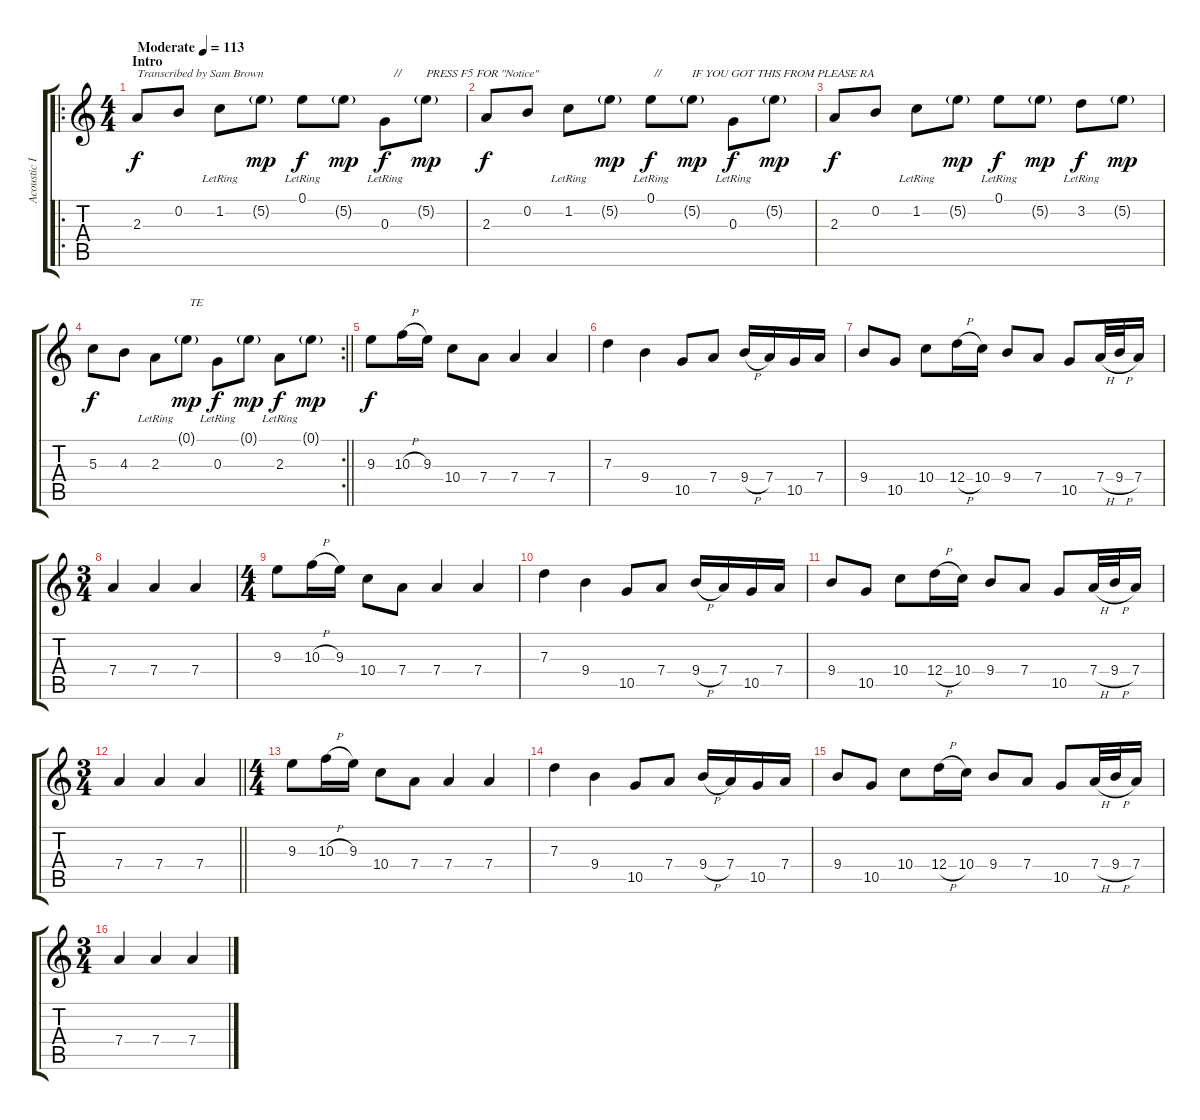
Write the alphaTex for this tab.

\track ("Acoustic I" "Acoustic I") {instrument acousticguitarsteel}
\staff {score tabs}
\tuning (E4 B3 G3 D3 A2 E2) {hide}
\ro
\ts (4 4)
\section ("" "Intro")
\tempo (113 "Moderate")
\clef g2
\ks c
2.3.8{txt "Transcribed by Sam Brown" dy f instrument acousticguitarsteel} 0.2.8 1.2{lr}.8 5.2{g}.8{dy mp} 0.1{lr}.8{dy f} 5.2{g}.8{dy mp} 0.3{lr}.8{txt "   //" dy f} 5.2{g}.8{txt "PRESS F5 FOR \"Notice\"" dy mp} |
2.3.8{dy f} 0.2.8 1.2{lr}.8 5.2{g}.8{dy mp} 0.1{lr}.8{txt " //" dy f} 5.2{g}.8{txt "IF YOU GOT THIS FROM PLEASE RA" dy mp} 0.3{lr}.8{dy f} 5.2{g}.8{dy mp} |
2.3.8{dy f} 0.2.8 1.2{lr}.8 5.2{g}.8{dy mp} 0.1{lr}.8{dy f} 5.2{g}.8{dy mp} 3.2{lr}.8{dy f} 5.2{g}.8{dy mp} |
\rc 2
\barLineRight lightlight
5.3.8{dy f} 4.3.8 2.3{lr}.8 0.1{g}.8{txt " TE" dy mp} 0.3{lr}.8{dy f} 0.1{g}.8{dy mp} 2.3{lr}.8{dy f} 0.1{g}.8{dy mp} |
\section ("" "")
9.3.8{dy f} 10.3{h}.16 9.3.16 10.4.8 7.4.8 7.4.4 7.4.4 |
7.3.4 9.4.4 10.5.8 7.4.8 9.4{h}.16 7.4.16 10.5.16 7.4.16 |
9.4.8 10.5.8 10.4.8 12.4{h}.16 10.4.16 9.4.8 7.4.8 10.5.8 7.4{h}.32 9.4{h}.32 7.4.16 |
\ts (3 4)
7.4.4 7.4.4 7.4.4 |
\ts (4 4)
9.3.8 10.3{h}.16 9.3.16 10.4.8 7.4.8 7.4.4 7.4.4 |
7.3.4 9.4.4 10.5.8 7.4.8 9.4{h}.16 7.4.16 10.5.16 7.4.16 |
9.4.8 10.5.8 10.4.8 12.4{h}.16 10.4.16 9.4.8 7.4.8 10.5.8 7.4{h}.32 9.4{h}.32 7.4.16 |
\ts (3 4)
\barLineRight lightlight
7.4.4 7.4.4 7.4.4 |
\ts (4 4)
\section ("" "")
9.3.8 10.3{h}.16 9.3.16 10.4.8 7.4.8 7.4.4 7.4.4 |
7.3.4 9.4.4 10.5.8 7.4.8 9.4{h}.16 7.4.16 10.5.16 7.4.16 |
9.4.8 10.5.8 10.4.8 12.4{h}.16 10.4.16 9.4.8 7.4.8 10.5.8 7.4{h}.32 9.4{h}.32 7.4.16 |
\ts (3 4)
7.4.4 7.4.4 7.4.4
